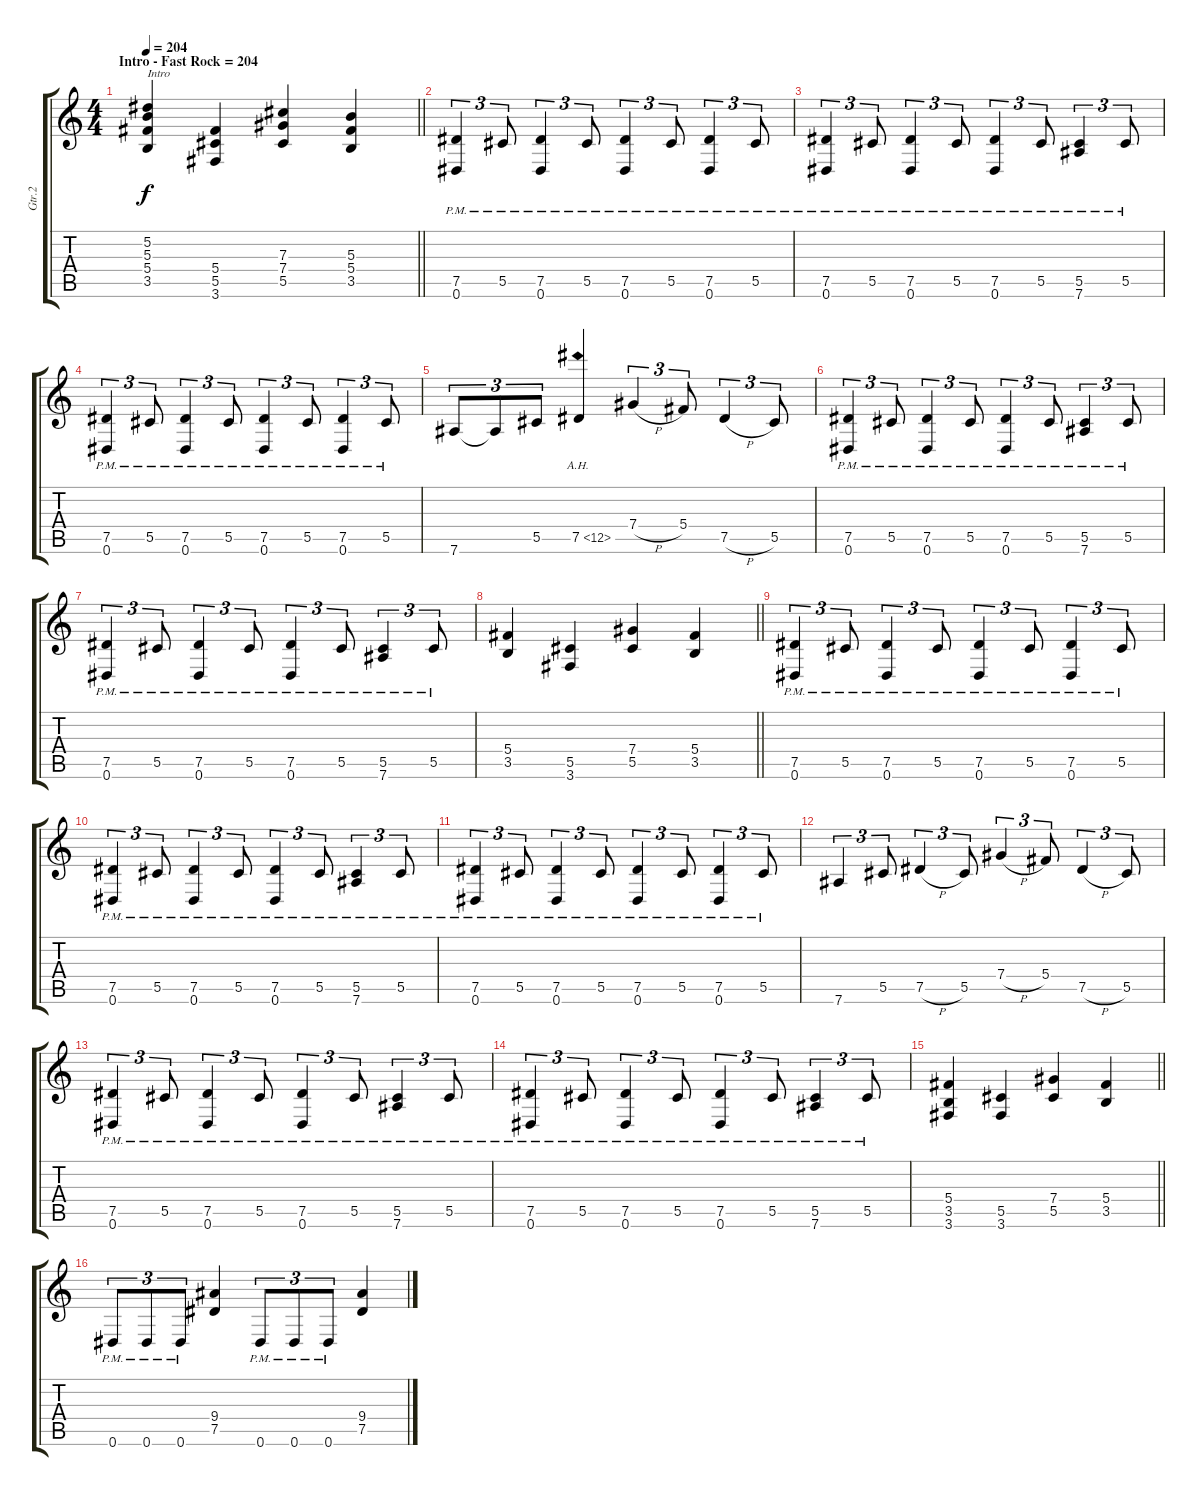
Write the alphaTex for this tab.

\track ("Gtr.2" "Gtr.2") {instrument distortionguitar}
\staff {score tabs}
\tuning (Eb4 Bb3 Gb3 Db3 Ab2 Eb2) {hide}
\ts (4 4)
\section ("" "Intro - Fast Rock = 204")
\tempo 204
\clef g2
\barLineRight lightlight
\ks c
(5.2 5.3 5.4 3.5).4{txt "Intro" dy f instrument distortionguitar} (5.4 5.5 3.6).4 (7.3 7.4 5.5).4 (5.3 5.4 3.5).4 |
(7.5{pm} 0.6{pm}).4{tu (3 2)} 5.5{pm}.8{tu (3 2)} (7.5{pm} 0.6{pm}).4{tu (3 2)} 5.5{pm}.8{tu (3 2)} (7.5{pm} 0.6{pm}).4{tu (3 2)} 5.5{pm}.8{tu (3 2)} (7.5{pm} 0.6{pm}).4{tu (3 2)} 5.5{pm}.8{tu (3 2)} |
(7.5{pm} 0.6{pm}).4{tu (3 2)} 5.5{pm}.8{tu (3 2)} (7.5{pm} 0.6{pm}).4{tu (3 2)} 5.5{pm}.8{tu (3 2)} (7.5{pm} 0.6{pm}).4{tu (3 2)} 5.5{pm}.8{tu (3 2)} (5.5{pm} 7.6{pm}).4{tu (3 2)} 5.5{pm}.8{tu (3 2)} |
(7.5{pm} 0.6{pm}).4{tu (3 2)} 5.5{pm}.8{tu (3 2)} (7.5{pm} 0.6{pm}).4{tu (3 2)} 5.5{pm}.8{tu (3 2)} (7.5{pm} 0.6{pm}).4{tu (3 2)} 5.5{pm}.8{tu (3 2)} (7.5{pm} 0.6{pm}).4{tu (3 2)} 5.5{pm}.8{tu (3 2)} |
7.6.8{tu (3 2)} 7.6{t}.8{tu (3 2)} 5.5.8{tu (3 2)} 7.5{ah 5}.4 7.4{h}.4{tu (3 2)} 5.4.8{tu (3 2)} 7.5{h}.4{tu (3 2)} 5.5.8{tu (3 2)} |
(7.5{pm} 0.6{pm}).4{tu (3 2)} 5.5{pm}.8{tu (3 2)} (7.5{pm} 0.6{pm}).4{tu (3 2)} 5.5{pm}.8{tu (3 2)} (7.5{pm} 0.6{pm}).4{tu (3 2)} 5.5{pm}.8{tu (3 2)} (5.5{pm} 7.6{pm}).4{tu (3 2)} 5.5{pm}.8{tu (3 2)} |
(7.5{pm} 0.6{pm}).4{tu (3 2)} 5.5{pm}.8{tu (3 2)} (7.5{pm} 0.6{pm}).4{tu (3 2)} 5.5{pm}.8{tu (3 2)} (7.5{pm} 0.6{pm}).4{tu (3 2)} 5.5{pm}.8{tu (3 2)} (5.5{pm} 7.6{pm}).4{tu (3 2)} 5.5{pm}.8{tu (3 2)} |
\barLineRight lightlight
(5.4 3.5).4 (5.5 3.6).4 (7.4 5.5).4 (5.4 3.5).4 |
(7.5{pm} 0.6{pm}).4{tu (3 2)} 5.5{pm}.8{tu (3 2)} (7.5{pm} 0.6{pm}).4{tu (3 2)} 5.5{pm}.8{tu (3 2)} (7.5{pm} 0.6{pm}).4{tu (3 2)} 5.5{pm}.8{tu (3 2)} (7.5{pm} 0.6{pm}).4{tu (3 2)} 5.5{pm}.8{tu (3 2)} |
(7.5{pm} 0.6{pm}).4{tu (3 2)} 5.5{pm}.8{tu (3 2)} (7.5{pm} 0.6{pm}).4{tu (3 2)} 5.5{pm}.8{tu (3 2)} (7.5{pm} 0.6{pm}).4{tu (3 2)} 5.5{pm}.8{tu (3 2)} (5.5{pm} 7.6{pm}).4{tu (3 2)} 5.5{pm}.8{tu (3 2)} |
(7.5{pm} 0.6{pm}).4{tu (3 2)} 5.5{pm}.8{tu (3 2)} (7.5{pm} 0.6{pm}).4{tu (3 2)} 5.5{pm}.8{tu (3 2)} (7.5{pm} 0.6{pm}).4{tu (3 2)} 5.5{pm}.8{tu (3 2)} (7.5{pm} 0.6{pm}).4{tu (3 2)} 5.5{pm}.8{tu (3 2)} |
7.6.4{tu (3 2)} 5.5.8{tu (3 2)} 7.5{h}.4{tu (3 2)} 5.5.8{tu (3 2)} 7.4{h}.4{tu (3 2)} 5.4.8{tu (3 2)} 7.5{h}.4{tu (3 2)} 5.5.8{tu (3 2)} |
(7.5{pm} 0.6{pm}).4{tu (3 2)} 5.5{pm}.8{tu (3 2)} (7.5{pm} 0.6{pm}).4{tu (3 2)} 5.5{pm}.8{tu (3 2)} (7.5{pm} 0.6{pm}).4{tu (3 2)} 5.5{pm}.8{tu (3 2)} (5.5{pm} 7.6{pm}).4{tu (3 2)} 5.5{pm}.8{tu (3 2)} |
(7.5{pm} 0.6{pm}).4{tu (3 2)} 5.5{pm}.8{tu (3 2)} (7.5{pm} 0.6{pm}).4{tu (3 2)} 5.5{pm}.8{tu (3 2)} (7.5{pm} 0.6{pm}).4{tu (3 2)} 5.5{pm}.8{tu (3 2)} (5.5{pm} 7.6{pm}).4{tu (3 2)} 5.5{pm}.8{tu (3 2)} |
\barLineRight lightlight
(5.4 3.5 3.6).4 (5.5 3.6).4 (7.4 5.5).4 (5.4 3.5).4 |
0.6{pm}.8{tu (3 2)} 0.6{pm}.8{tu (3 2)} 0.6{pm}.8{tu (3 2)} (9.4 7.5).4 0.6{pm}.8{tu (3 2)} 0.6{pm}.8{tu (3 2)} 0.6{pm}.8{tu (3 2)} (9.4 7.5).4
